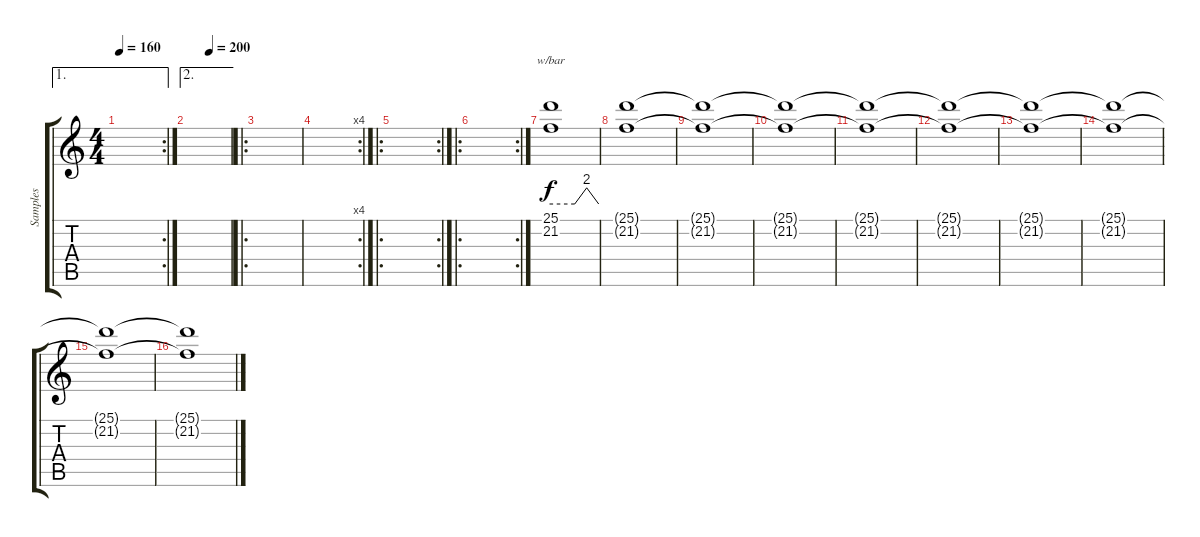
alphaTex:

\track ("Samples" "Samples") {instrument lead1square}
\staff {score tabs}
\tuning (Db4 Ab3 E3 B2 Gb2 B1) {hide}
\ae 1
\rc 2
\ts (4 4)
\tempo 160
\clef g2
\ks c
|
\ae 2
\tempo (200 0.5)
|
\ro
|
\rc 4
|
\ro
\rc 2
|
\ro
\rc 2
|
(25.1 21.2).1{tbe (custom default 0 0 30 0 45 8 60 0)} |
(25.1{t} 21.2{t}).1 |
(25.1{t} 21.2{t}).1 |
(25.1{t} 21.2{t}).1 |
(25.1{t} 21.2{t}).1 |
(25.1{t} 21.2{t}).1 |
(25.1{t} 21.2{t}).1 |
(25.1{t} 21.2{t}).1 |
(25.1{t} 21.2{t}).1 |
(25.1{t} 21.2{t}).1
